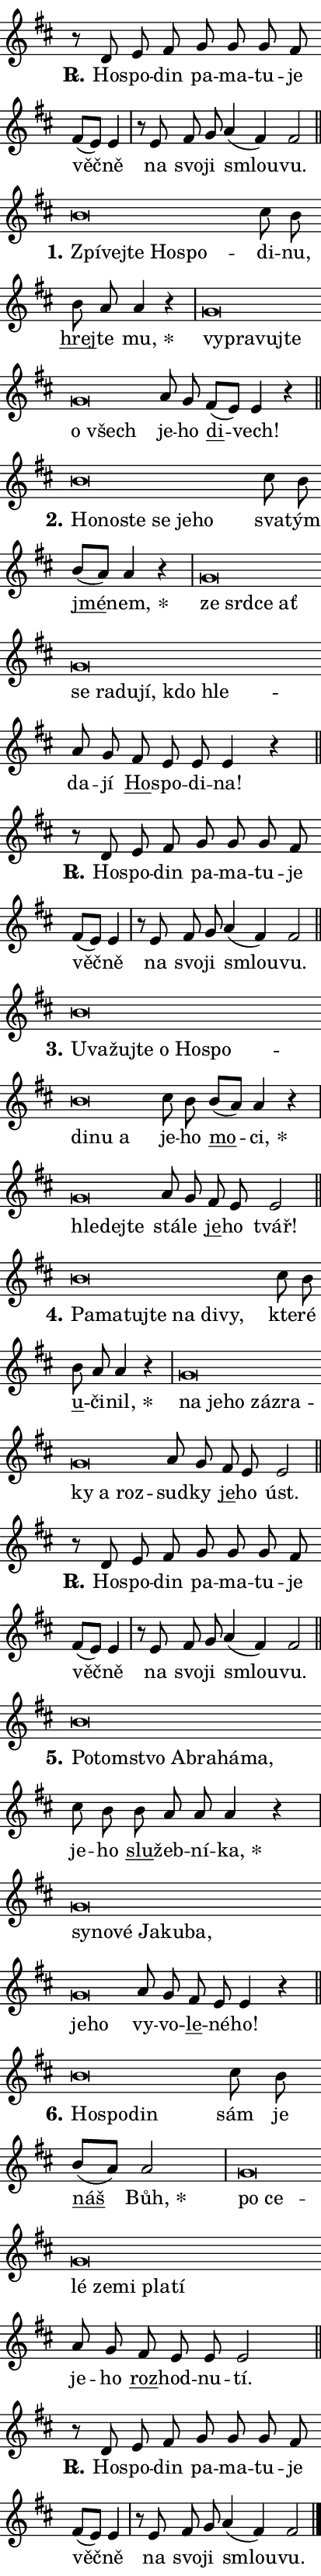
\version "2.24.0"
\header { tagline = "" }
\paper {
  indent = 0\cm
  top-margin = 0\cm
  right-margin = 0\cm
  bottom-margin = 0\cm
  left-margin = 0\cm
  paper-width = 7\cm
  page-breaking = #ly:one-page-breaking
  system-system-spacing.basic-distance = #11
  score-system-spacing.basic-distance = #11
  ragged-last = ##f
}


%% Author: Thomas Morley
%% https://lists.gnu.org/archive/html/lilypond-user/2020-05/msg00002.html
#(define (line-position grob)
"Returns position of @var[grob} in current system:
   @code{'start}, if at first time-step
   @code{'end}, if at last time-step
   @code{'middle} otherwise
"
  (let* ((col (ly:item-get-column grob))
         (ln (ly:grob-object col 'left-neighbor))
         (rn (ly:grob-object col 'right-neighbor))
         (col-to-check-left (if (ly:grob? ln) ln col))
         (col-to-check-right (if (ly:grob? rn) rn col))
         (break-dir-left
           (and
             (ly:grob-property col-to-check-left 'non-musical #f)
             (ly:item-break-dir col-to-check-left)))
         (break-dir-right
           (and
             (ly:grob-property col-to-check-right 'non-musical #f)
             (ly:item-break-dir col-to-check-right))))
        (cond ((eqv? 1 break-dir-left) 'start)
              ((eqv? -1 break-dir-right) 'end)
              (else 'middle))))

#(define (tranparent-at-line-position vctor)
  (lambda (grob)
  "Relying on @code{line-position} select the relevant enry from @var{vctor}.
Used to determine transparency,"
    (case (line-position grob)
      ((end) (not (vector-ref vctor 0)))
      ((middle) (not (vector-ref vctor 1)))
      ((start) (not (vector-ref vctor 2))))))

noteHeadBreakVisibility =
#(define-music-function (break-visibility)(vector?)
"Makes @code{NoteHead}s transparent relying on @var{break-visibility}"
#{
  \override NoteHead.transparent =
    #(tranparent-at-line-position break-visibility)
#})

#(define delete-ledgers-for-transparent-note-heads
  (lambda (grob)
    "Reads whether a @code{NoteHead} is transparent.
If so this @code{NoteHead} is removed from @code{'note-heads} from
@var{grob}, which is supposed to be @code{LedgerLineSpanner}.
As a result ledgers are not printed for this @code{NoteHead}"
    (let* ((nhds-array (ly:grob-object grob 'note-heads))
           (nhds-list
             (if (ly:grob-array? nhds-array)
                 (ly:grob-array->list nhds-array)
                 '()))
           ;; Relies on the transparent-property being done before
           ;; Staff.LedgerLineSpanner.after-line-breaking is executed.
           ;; This is fragile ...
           (to-keep
             (remove
               (lambda (nhd)
                 (ly:grob-property nhd 'transparent #f))
               nhds-list)))
      ;; TODO find a better method to iterate over grob-arrays, similiar
      ;; to filter/remove etc for lists
      ;; For now rebuilt from scratch
      (set! (ly:grob-object grob 'note-heads)  '())
      (for-each
        (lambda (nhd)
          (ly:pointer-group-interface::add-grob grob 'note-heads nhd))
        to-keep))))

hideNotes = {
  \noteHeadBreakVisibility #begin-of-line-visible
}
unHideNotes = {
  \noteHeadBreakVisibility #all-visible
}

% work-around for resetting accidentals
% https://lilypond.org/doc/v2.23/Documentation/notation/displaying-rhythms#unmetered-music
cadenzaMeasure = {
  \cadenzaOff
  \partial 1024 s1024
  \cadenzaOn
}

#(define-markup-command (accent layout props text) (markup?)
  "Underline accented syllable"
  (interpret-markup layout props
    #{\markup \override #'(offset . 4.3) \underline { #text }#}))

responsum = \markup \concat {
  "R" \hspace #-1.05 \path #0.1 #'((moveto 0 0.07) (lineto 0.9 0.8)) \hspace #0.05 "."
}

\layout {
    \context {
        \Staff
        \remove "Time_signature_engraver"
        \override LedgerLineSpanner.after-line-breaking = #delete-ledgers-for-transparent-note-heads
    }
    \context {
        \Voice {
            \override NoteHead.output-attributes = #'((class . "notehead"))
            \override Hairpin.height = #0.55
        }
    }
    \context {
        \Lyrics {
            \override StanzaNumber.output-attributes = #'((class . "stanzanumber"))
            \override LyricSpace.minimum-distance = #0.9
            \override LyricText.font-name = #"TeX Gyre Schola"
            \override LyricText.font-size = 1
            \override StanzaNumber.font-name = #"TeX Gyre Schola Bold"
            \override StanzaNumber.font-size = 1
        }
    }
}

% magnetic-lyrics.ily
%
%   written by
%     Jean Abou Samra <jean@abou-samra.fr>
%     Werner Lemberg <wl@gnu.org>
%
%   adapted by
%     Jiri Hon <jiri.hon@gmail.com>
%
% Version 2022-Apr-15

% https://www.mail-archive.com/lilypond-user@gnu.org/msg149350.html

#(define (Left_hyphen_pointer_engraver context)
   "Collect syllable-hyphen-syllable occurrences in lyrics and store
them in properties.  This engraver only looks to the left.  For
example, if the lyrics input is @code{foo -- bar}, it does the
following.

@itemize @bullet
@item
Set the @code{text} property of the @code{LyricHyphen} grob between
@q{foo} and @q{bar} to @code{foo}.

@item
Set the @code{left-hyphen} property of the @code{LyricText} grob with
text @q{foo} to the @code{LyricHyphen} grob between @q{foo} and
@q{bar}.
@end itemize

Use this auxiliary engraver in combination with the
@code{lyric-@/text::@/apply-@/magnetic-@/offset!} hook."
   (let ((hyphen #f)
         (text #f))
     (make-engraver
      (acknowledgers
       ((lyric-syllable-interface engraver grob source-engraver)
        (set! text grob)))
      (end-acknowledgers
       ((lyric-hyphen-interface engraver grob source-engraver)
        ;(when (not (grob::has-interface grob 'lyric-space-interface))
          (set! hyphen grob)));)
      ((stop-translation-timestep engraver)
       (when (and text hyphen)
         (ly:grob-set-object! text 'left-hyphen hyphen))
       (set! text #f)
       (set! hyphen #f)))))

#(define (lyric-text::apply-magnetic-offset! grob)
   "If the space between two syllables is less than the value in
property @code{LyricText@/.details@/.squash-threshold}, move the right
syllable to the left so that it gets concatenated with the left
syllable.

Use this function as a hook for
@code{LyricText@/.after-@/line-@/breaking} if the
@code{Left_@/hyphen_@/pointer_@/engraver} is active."
   (let ((hyphen (ly:grob-object grob 'left-hyphen #f)))
     (when hyphen
       (let ((left-text (ly:spanner-bound hyphen LEFT)))
         (when (grob::has-interface left-text 'lyric-syllable-interface)
           (let* ((common (ly:grob-common-refpoint grob left-text X))
                  (this-x-ext (ly:grob-extent grob common X))
                  (left-x-ext
                   (begin
                     ;; Trigger magnetism for left-text.
                     (ly:grob-property left-text 'after-line-breaking)
                     (ly:grob-extent left-text common X)))
                  ;; `delta` is the gap width between two syllables.
                  (delta (- (interval-start this-x-ext)
                            (interval-end left-x-ext)))
                  (details (ly:grob-property grob 'details))
                  (threshold (assoc-get 'squash-threshold details 0.2)))
             (when (< delta threshold)
               (let* (;; We have to manipulate the input text so that
                      ;; ligatures crossing syllable boundaries are not
                      ;; disabled.  For languages based on the Latin
                      ;; script this is essentially a beautification.
                      ;; However, for non-Western scripts it can be a
                      ;; necessity.
                      (lt (ly:grob-property left-text 'text))
                      (rt (ly:grob-property grob 'text))
                      (is-space (grob::has-interface hyphen 'lyric-space-interface))
                      (space (if is-space " " ""))
                      (space-markup (grob-interpret-markup grob " "))
                      (space-size (interval-length (ly:stencil-extent space-markup X)))
                      (extra-delta (if is-space space-size 0))
                      ;; Append new syllable.
                      (ltrt-space (if (and (string? lt) (string? rt))
                                (string-append lt space rt)
                                (make-concat-markup (list lt space rt))))
                      ;; Right-align `ltrt` to the right side.
                      (ltrt-space-markup (grob-interpret-markup
                               grob
                               (make-translate-markup
                                (cons (interval-length this-x-ext) 0)
                                (make-right-align-markup ltrt-space)))))
                 (begin
                   ;; Don't print `left-text`.
                   (ly:grob-set-property! left-text 'stencil #f)
                   ;; Set text and stencil (which holds all collected
                   ;; syllables so far) and shift it to the left.
                   (ly:grob-set-property! grob 'text ltrt-space)
                   (ly:grob-set-property! grob 'stencil ltrt-space-markup)
                   (ly:grob-translate-axis! grob (- (- delta extra-delta)) X))))))))))


#(define (lyric-hyphen::displace-bounds-first grob)
   ;; Make very sure this callback isn't triggered too early.
   (let ((left (ly:spanner-bound grob LEFT))
         (right (ly:spanner-bound grob RIGHT)))
     (ly:grob-property left 'after-line-breaking)
     (ly:grob-property right 'after-line-breaking)
     (ly:lyric-hyphen::print grob)))

squashThreshold = #0.4

\layout {
  \context {
    \Lyrics
    \consists #Left_hyphen_pointer_engraver
    \override LyricText.after-line-breaking =
      #lyric-text::apply-magnetic-offset!
    \override LyricHyphen.stencil = #lyric-hyphen::displace-bounds-first
    \override LyricText.details.squash-threshold = \squashThreshold
    \override LyricHyphen.minimum-distance = 0
    \override LyricHyphen.minimum-length = \squashThreshold
  }
}

squash = \override LyricText.details.squash-threshold = 9999
unSquash = \override LyricText.details.squash-threshold = \squashThreshold

left = \override LyricText.self-alignment-X = #LEFT
unLeft = \revert LyricText.self-alignment-X

starOffset = #(lambda (grob) 
                (let ((x_offset (ly:self-alignment-interface::aligned-on-x-parent grob)))
                  (if (= x_offset 0) 0 (+ x_offset 1.2))))

star = #(define-music-function (syllable)(string?)
"Append star separator at the end of a syllable"
#{
  \once \override LyricText.X-offset = #starOffset
  \lyricmode { \markup {
    #syllable
    \override #'((font-name . "TeX Gyre Schola Bold")) \hspace #0.2 \lower #0.65 \larger "*"
  } }
#})

starAccent = #(define-music-function (syllable)(string?)
"Append star separator at the end of a syllable and make accent"
#{
  \once \override LyricText.X-offset = #starOffset
  \lyricmode { \markup {
    \accent #syllable
    \override #'((font-name . "TeX Gyre Schola Bold")) \hspace #0.2 \lower #0.65 \larger "*"
  } }
#})

breath = #(define-music-function (syllable)(string?)
"Append breathing indicator at the end of a syllable"
#{
  \lyricmode { \markup { #syllable "+" } }
#})

optionalBreath = #(define-music-function (syllable)(string?)
"Append optional breathing indicator at the end of a syllable"
#{
  \lyricmode { \markup { #syllable "(+)" } }
#})


\score {
    <<
        \new Voice = "melody" { \cadenzaOn \key d \major \relative { r8 d' e fis g g g fis \bar "" fis[( e)] e4 \cadenzaMeasure \bar "|" r8 e fis g \bar "" a4( fis) fis2 \cadenzaMeasure \bar "||" \break } }
        \new Lyrics \lyricsto "melody" { \lyricmode { \set stanza = \responsum
Ho -- spo -- din pa -- ma -- tu -- je věč -- ně na svo -- ji smlou -- vu. } }
    >>
    \layout {}
}

\score {
    <<
        \new Voice = "melody" { \cadenzaOn \key d \major \relative { b'\breve*1/16 \hideNotes \breve*1/16 \bar "" \breve*1/16 \bar "" \breve*1/16 \breve*1/16 \bar "" \unHideNotes cis8 b \bar "" b a a4 r \cadenzaMeasure \bar "|" g\breve*1/16 \hideNotes \breve*1/16 \bar "" \breve*1/16 \bar "" \breve*1/16 \bar "" \breve*1/16 \breve*1/16 \bar "" \unHideNotes a8 g \bar "" fis[( e)] e4 r \cadenzaMeasure \bar "||" \break } }
        \new Lyrics \lyricsto "melody" { \lyricmode { \set stanza = "1."
\left Zpí -- \squash vej -- te Ho -- spo -- \unLeft \unSquash di -- nu, \markup \accent hrej -- te \star mu, \left vy -- \squash pra -- vuj -- te o všech \unLeft \unSquash je -- ho \markup \accent di -- vech! } }
    >>
    \layout {}
}

\score {
    <<
        \new Voice = "melody" { \cadenzaOn \key d \major \relative { b'\breve*1/16 \hideNotes \breve*1/16 \bar "" \breve*1/16 \bar "" \breve*1/16 \bar "" \breve*1/16 \breve*1/16 \bar "" \unHideNotes cis8 b \bar "" b[( a)] a4 r \cadenzaMeasure \bar "|" g\breve*1/16 \hideNotes \breve*1/16 \bar "" \breve*1/16 \bar "" \breve*1/16 \bar "" \breve*1/16 \bar "" \breve*1/16 \bar "" \breve*1/16 \bar "" \breve*1/16 \bar "" \breve*1/16 \breve*1/16 \bar "" \unHideNotes a8 g \bar "" fis e e e4 r \cadenzaMeasure \bar "||" \break } }
        \new Lyrics \lyricsto "melody" { \lyricmode { \set stanza = "2."
\left Ho -- \squash no -- ste se je -- ho \unLeft \unSquash sva -- tým \markup \accent jmé -- \star nem, \left ze \squash srd -- ce ať se ra -- du -- jí, kdo hle -- \unLeft \unSquash da -- jí \markup \accent Ho -- spo -- di -- na! } }
    >>
    \layout {}
}

\score {
    <<
        \new Voice = "melody" { \cadenzaOn \key d \major \relative { r8 d' e fis g g g fis \bar "" fis[( e)] e4 \cadenzaMeasure \bar "|" r8 e fis g \bar "" a4( fis) fis2 \cadenzaMeasure \bar "||" \break } }
        \new Lyrics \lyricsto "melody" { \lyricmode { \set stanza = \responsum
Ho -- spo -- din pa -- ma -- tu -- je věč -- ně na svo -- ji smlou -- vu. } }
    >>
    \layout {}
}

\score {
    <<
        \new Voice = "melody" { \cadenzaOn \key d \major \relative { b'\breve*1/16 \hideNotes \breve*1/16 \bar "" \breve*1/16 \bar "" \breve*1/16 \bar "" \breve*1/16 \bar "" \breve*1/16 \bar "" \breve*1/16 \bar "" \breve*1/16 \bar "" \breve*1/16 \breve*1/16 \bar "" \unHideNotes cis8 b \bar "" b[( a)] a4 r \cadenzaMeasure \bar "|" g\breve*1/16 \hideNotes \breve*1/16 \breve*1/16 \bar "" \unHideNotes a8 g \bar "" fis e e2 \cadenzaMeasure \bar "||" \break } }
        \new Lyrics \lyricsto "melody" { \lyricmode { \set stanza = "3."
\left U -- \squash va -- žuj -- te o Ho -- spo -- di -- nu a \unLeft \unSquash je -- ho \markup \accent mo -- \star ci, \left hle -- \squash dej -- te \unLeft \unSquash stá -- le \markup \accent je -- ho tvář! } }
    >>
    \layout {}
}

\score {
    <<
        \new Voice = "melody" { \cadenzaOn \key d \major \relative { b'\breve*1/16 \hideNotes \breve*1/16 \bar "" \breve*1/16 \bar "" \breve*1/16 \bar "" \breve*1/16 \bar "" \breve*1/16 \breve*1/16 \bar "" \unHideNotes cis8 b \bar "" b a a4 r \cadenzaMeasure \bar "|" g\breve*1/16 \hideNotes \breve*1/16 \bar "" \breve*1/16 \bar "" \breve*1/16 \bar "" \breve*1/16 \bar "" \breve*1/16 \bar "" \breve*1/16 \breve*1/16 \bar "" \unHideNotes a8 g \bar "" fis e e2 \cadenzaMeasure \bar "||" \break } }
        \new Lyrics \lyricsto "melody" { \lyricmode { \set stanza = "4."
\left Pa -- \squash ma -- tuj -- te na di -- vy, \unLeft \unSquash kte -- ré \markup \accent u -- či -- \star nil, \left na \squash je -- ho zá -- zra -- ky a roz -- \unLeft \unSquash sud -- ky \markup \accent je -- ho úst. } }
    >>
    \layout {}
}

\score {
    <<
        \new Voice = "melody" { \cadenzaOn \key d \major \relative { r8 d' e fis g g g fis \bar "" fis[( e)] e4 \cadenzaMeasure \bar "|" r8 e fis g \bar "" a4( fis) fis2 \cadenzaMeasure \bar "||" \break } }
        \new Lyrics \lyricsto "melody" { \lyricmode { \set stanza = \responsum
Ho -- spo -- din pa -- ma -- tu -- je věč -- ně na svo -- ji smlou -- vu. } }
    >>
    \layout {}
}

\score {
    <<
        \new Voice = "melody" { \cadenzaOn \key d \major \relative { b'\breve*1/16 \hideNotes \breve*1/16 \bar "" \breve*1/16 \bar "" \breve*1/16 \bar "" \breve*1/16 \bar "" \breve*1/16 \breve*1/16 \bar "" \unHideNotes cis8 b \bar "" b a a a4 r \cadenzaMeasure \bar "|" g\breve*1/16 \hideNotes \breve*1/16 \bar "" \breve*1/16 \bar "" \breve*1/16 \bar "" \breve*1/16 \bar "" \breve*1/16 \bar "" \breve*1/16 \breve*1/16 \bar "" \unHideNotes a8 g \bar "" fis e e4 r \cadenzaMeasure \bar "||" \break } }
        \new Lyrics \lyricsto "melody" { \lyricmode { \set stanza = "5."
\left Po -- \squash tom -- stvo Ab -- ra -- há -- ma, \unLeft \unSquash je -- ho \markup \accent slu -- žeb -- ní -- \star ka, \left sy -- \squash no -- vé Ja -- ku -- ba, je -- ho \unLeft \unSquash vy -- vo -- \markup \accent le -- né -- ho! } }
    >>
    \layout {}
}

\score {
    <<
        \new Voice = "melody" { \cadenzaOn \key d \major \relative { b'\breve*1/16 \hideNotes \breve*1/16 \breve*1/16 \bar "" \unHideNotes cis8 b \bar "" b[( a)] a2 \cadenzaMeasure \bar "|" g\breve*1/16 \hideNotes \breve*1/16 \bar "" \breve*1/16 \bar "" \breve*1/16 \bar "" \breve*1/16 \bar "" \breve*1/16 \breve*1/16 \bar "" \unHideNotes a8 g \bar "" fis e e e2 \cadenzaMeasure \bar "||" \break } }
        \new Lyrics \lyricsto "melody" { \lyricmode { \set stanza = "6."
\left Ho -- \squash spo -- din \unLeft \unSquash sám je \markup \accent náš \star Bůh, \left po \squash ce -- lé ze -- mi pla -- tí \unLeft \unSquash je -- ho \markup \accent roz -- hod -- nu -- tí. } }
    >>
    \layout {}
}

\score {
    <<
        \new Voice = "melody" { \cadenzaOn \key d \major \relative { r8 d' e fis g g g fis \bar "" fis[( e)] e4 \cadenzaMeasure \bar "|" r8 e fis g \bar "" a4( fis) fis2 \cadenzaMeasure \bar "||" \break } \bar "|." }
        \new Lyrics \lyricsto "melody" { \lyricmode { \set stanza = \responsum
Ho -- spo -- din pa -- ma -- tu -- je věč -- ně na svo -- ji smlou -- vu. } }
    >>
    \layout {}
}
